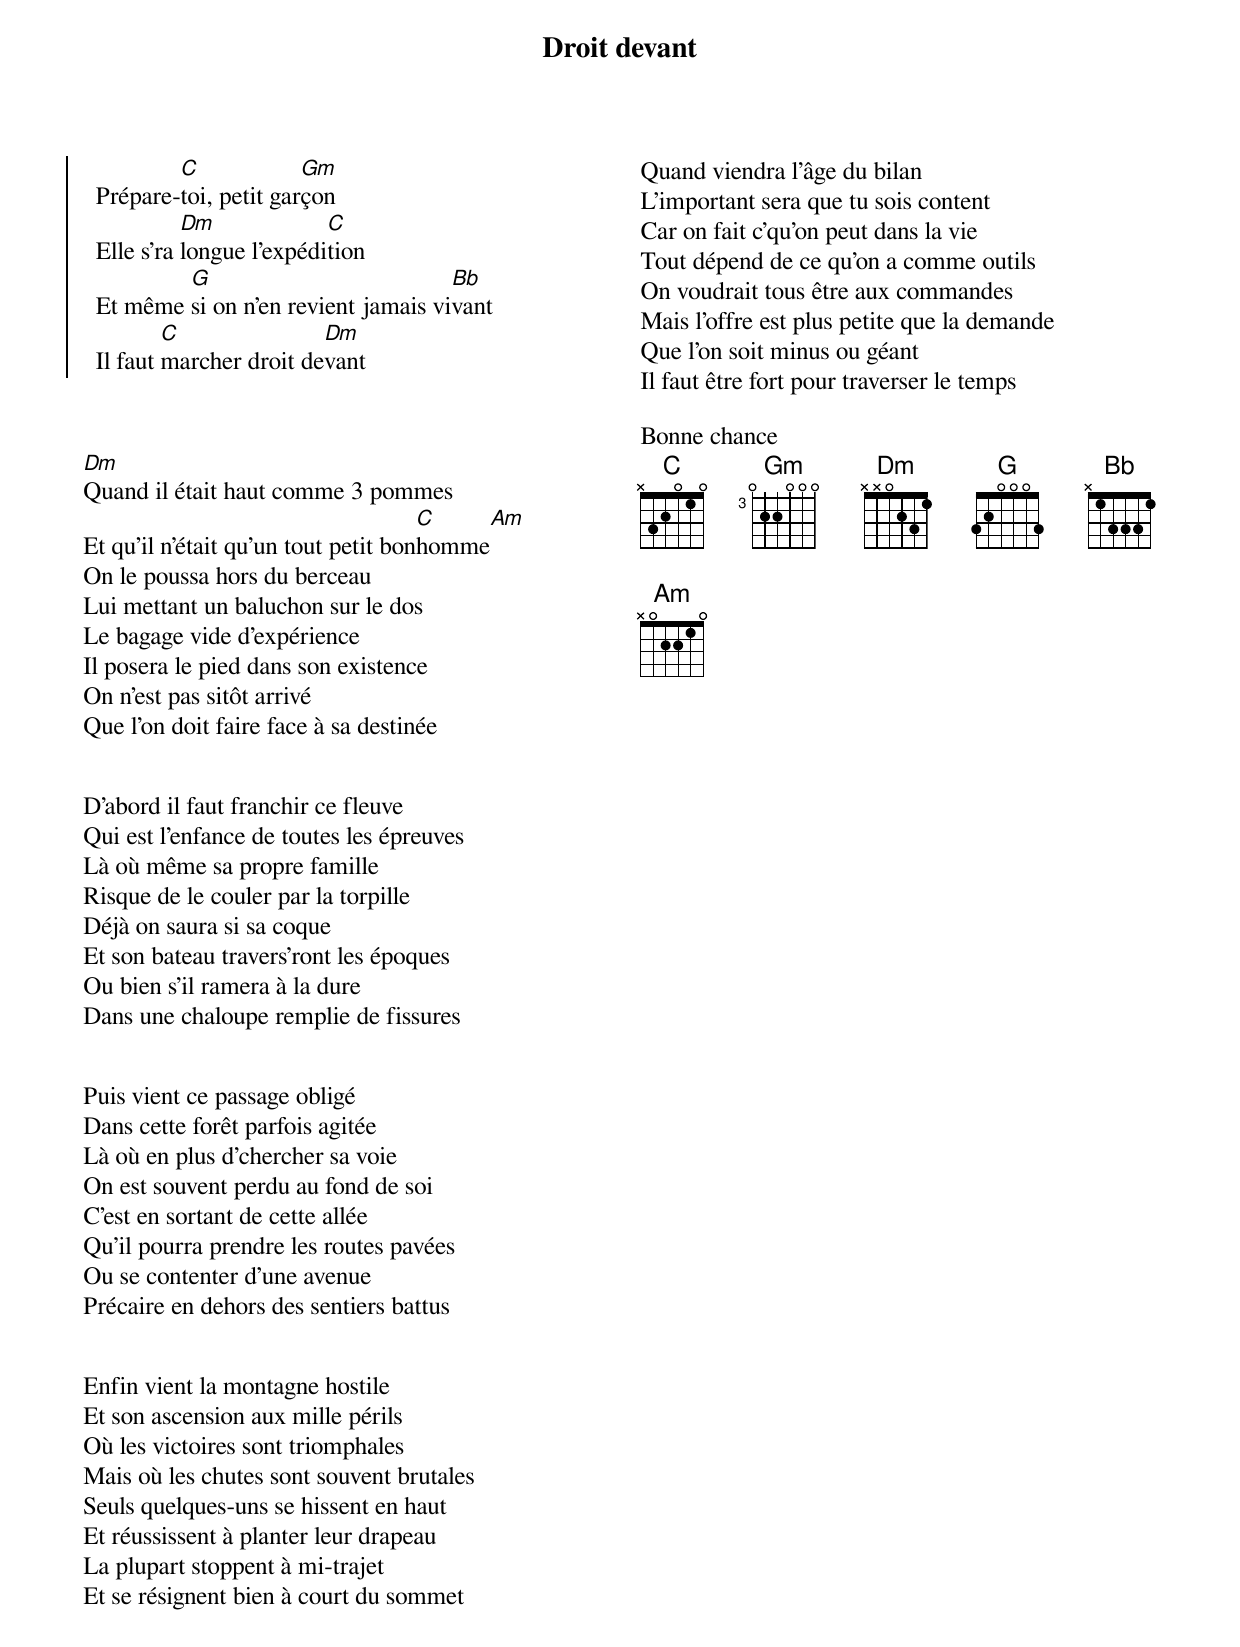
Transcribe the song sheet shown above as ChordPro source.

{title: Droit devant}
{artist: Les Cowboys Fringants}
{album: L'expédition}
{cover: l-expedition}
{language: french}
{columns: 2}
{define: C frets X 3 2 0 1 0}
{define: Gm base-fret 3 frets 0 2 2 0 0 0}
{define: G frets 3 2 0 0 0 3}
{define: B& base-fret 1 frets X 0 2 2 2 0}
{define: Dm frets X X 0 2 3 1}
{define: Am frets X 0 2 2 1 0}

{start_of_chorus}
  Prépare-[C]toi, petit gar[Gm]çon
  Elle s'ra [Dm]longue l'expédi[C]tion
  Et même [G]si on n'en revient jamais vi[Bb]vant
  Il faut [C]marcher droit de[Dm]vant
{end_of_chorus}

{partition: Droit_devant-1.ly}


[Dm]Quand il était haut comme 3 pommes
Et qu'il n'était qu'un tout petit bon[C]homme[Am]
On le poussa hors du berceau
Lui mettant un baluchon sur le dos
Le bagage vide d'expérience
Il posera le pied dans son existence
On n'est pas sitôt arrivé
Que l'on doit faire face à sa destinée


D'abord il faut franchir ce fleuve
Qui est l'enfance de toutes les épreuves
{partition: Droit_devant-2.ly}
Là où même sa propre famille
Risque de le couler par la torpille
Déjà on saura si sa coque
Et son bateau travers'ront les époques
Ou bien s'il ramera à la dure
Dans une chaloupe remplie de fissures


Puis vient ce passage obligé
Dans cette forêt parfois agitée
Là où en plus d'chercher sa voie
On est souvent perdu au fond de soi
C'est en sortant de cette allée
Qu'il pourra prendre les routes pavées
Ou se contenter d'une avenue
Précaire en dehors des sentiers battus


Enfin vient la montagne hostile
Et son ascension aux mille périls
Où les victoires sont triomphales
Mais où les chutes sont souvent brutales
Seuls quelques-uns se hissent en haut
Et réussissent à planter leur drapeau
La plupart stoppent à mi-trajet
Et se résignent bien à court du sommet


Quand viendra l'âge du bilan
L'important sera que tu sois content
Car on fait c'qu'on peut dans la vie
Tout dépend de ce qu'on a comme outils
On voudrait tous être aux commandes
Mais l'offre est plus petite que la demande
Que l'on soit minus ou géant
Il faut être fort pour traverser le temps

Bonne chance
